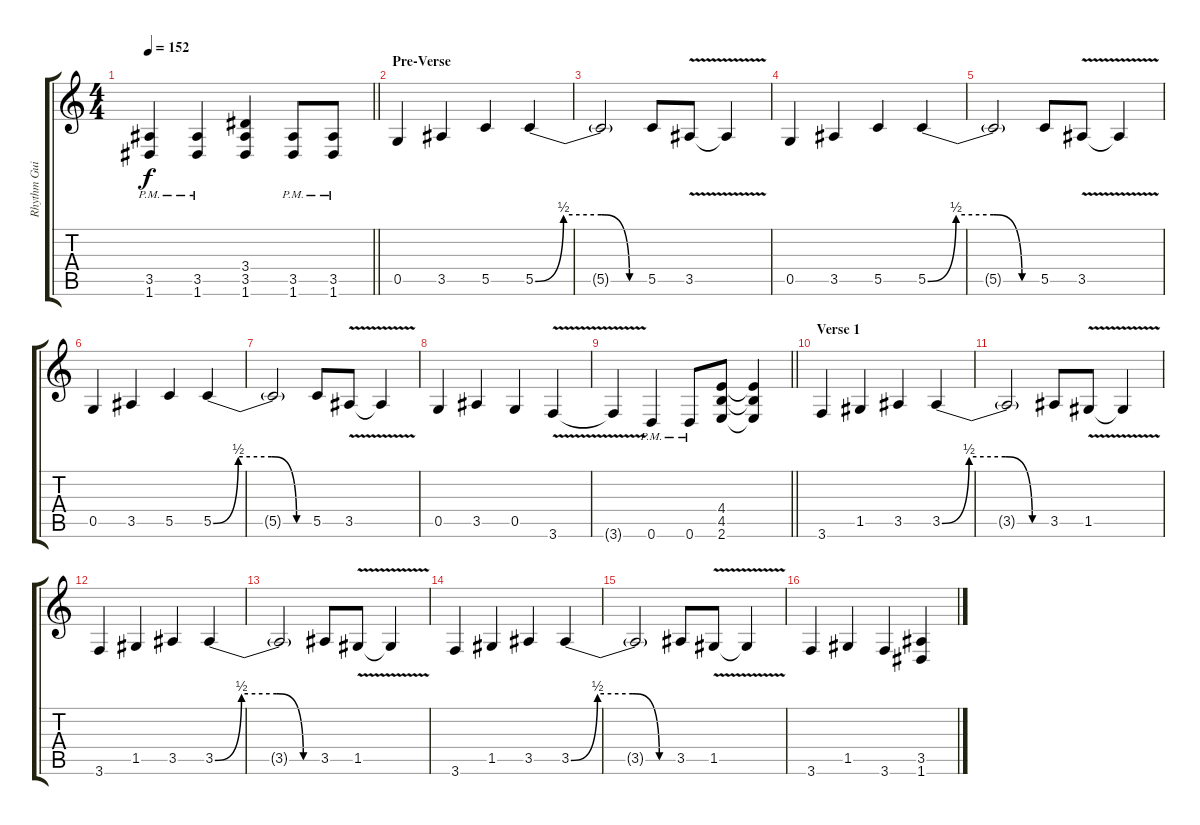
\track ("Rhythm Guitar" "Rhythm Gui") {instrument distortionguitar}
\staff {score tabs}
\tuning (D4 A3 F3 C3 G2 D2) {hide}
\ts (4 4)
\tempo 152
\clef g2
\barLineRight lightlight
\ks c
(3.5{pm} 1.6{pm}).4{dy f} (3.5{pm} 1.6{pm}).4 (3.4 3.5 1.6).4 (3.5{pm} 1.6{pm}).8 (3.5{pm} 1.6{pm}).8 |
\section ("" "Pre-Verse")
0.5.4{balance 0} 3.5.4 5.5.4 5.5{be (custom 0 0 15 2 35 2 50 0 60 0)}.4 |
5.5{t}.2 5.5.8 3.5{v}.8 3.5{t}.4 |
0.5.4 3.5.4 5.5.4 5.5{be (custom 0 0 15 2 35 2 50 0 60 0)}.4 |
5.5{t}.2 5.5.8 3.5{v}.8 3.5{t}.4 |
0.5.4 3.5.4 5.5.4 5.5{be (custom 0 0 15 2 35 2 50 0 60 0)}.4 |
5.5{t}.2 5.5.8 3.5{v}.8 3.5{t}.4 |
0.5.4{balance 8} 3.5.4 0.5.4 3.6{v}.4 |
\barLineRight lightlight
3.6{t}.4 0.6{pm}.4 0.6{pm}.8 (4.4 4.5 2.6).8 (4.4{t} 4.5{t} 2.6{t}).4 |
\section ("" "Verse 1")
3.6.4 1.5.4 3.5.4 3.5{be (custom 0 0 15 2 35 2 50 0 60 0)}.4 |
3.5{t}.2 3.5.8 1.5{v}.8 1.5{t}.4 |
3.6.4 1.5.4 3.5.4 3.5{be (custom 0 0 15 2 35 2 50 0 60 0)}.4 |
3.5{t}.2 3.5.8 1.5{v}.8 1.5{t}.4 |
3.6.4 1.5.4 3.5.4 3.5{be (custom 0 0 15 2 35 2 50 0 60 0)}.4 |
3.5{t}.2 3.5.8 1.5{v}.8 1.5{t}.4 |
3.6.4 1.5.4 3.6.4 (3.5 1.6).4
